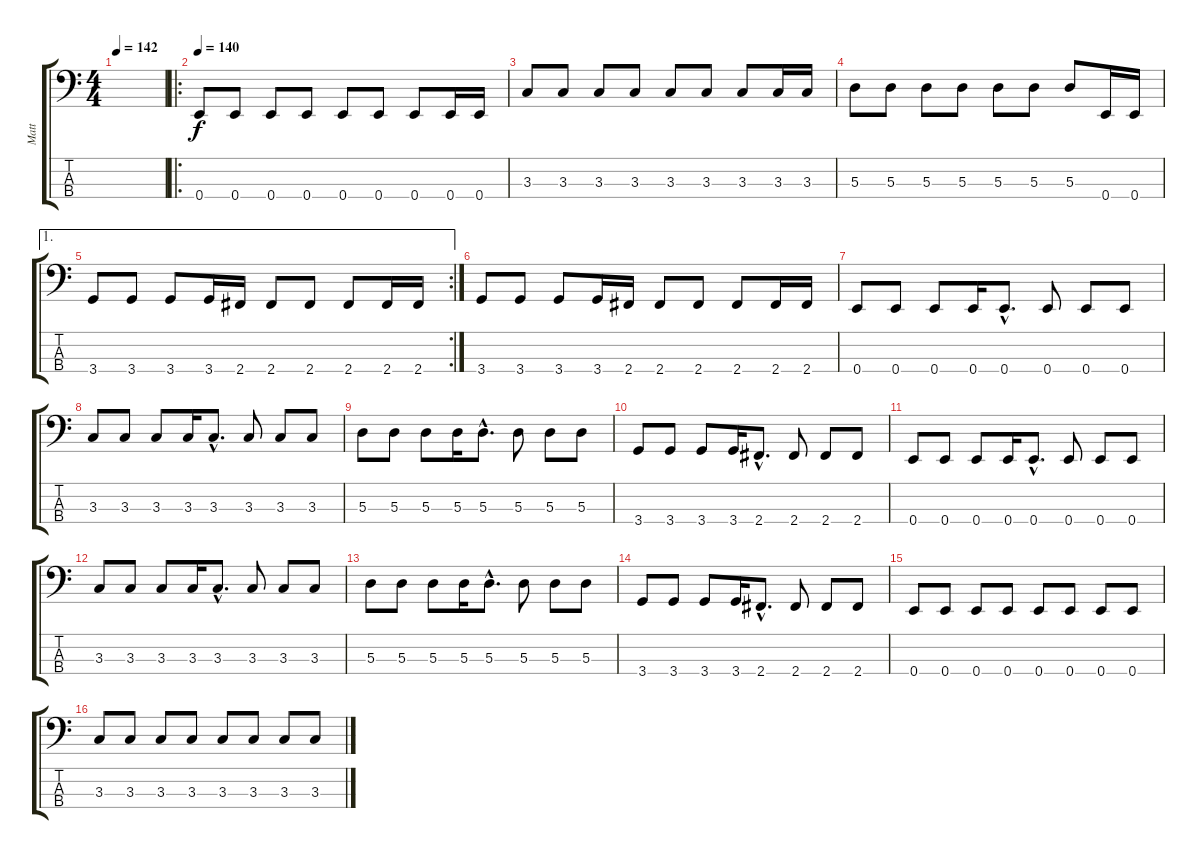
\track ("Matt" "Matt") {instrument electricbassfinger}
\staff {score tabs}
\tuning (G2 D2 A1 E1) {hide}
\ts (4 4)
\tempo 142
\clef f4
\ks c
|
\ro
\tempo 140
0.4.8 0.4.8 0.4.8 0.4.8 0.4.8 0.4.8 0.4.8 0.4.16 0.4.16 |
3.3.8 3.3.8 3.3.8 3.3.8 3.3.8 3.3.8 3.3.8 3.3.16 3.3.16 |
5.3.8 5.3.8 5.3.8 5.3.8 5.3.8 5.3.8 5.3.8 0.4.16 0.4.16 |
\ae 1
\rc 2
3.4.8 3.4.8 3.4.8 3.4.16 2.4.16 2.4.8 2.4.8 2.4.8 2.4.16 2.4.16 |
3.4.8 3.4.8 3.4.8 3.4.16 2.4.16 2.4.8 2.4.8 2.4.8 2.4.16 2.4.16 |
0.4.8 0.4.8 0.4.8 0.4.16 0.4{hac}.8{d} 0.4.8 0.4.8 0.4.8 |
3.3.8 3.3.8 3.3.8 3.3.16 3.3{hac}.8{d} 3.3.8 3.3.8 3.3.8 |
5.3.8 5.3.8 5.3.8 5.3.16 5.3{hac}.8{d} 5.3.8 5.3.8 5.3.8 |
3.4.8 3.4.8 3.4.8 3.4.16 2.4{hac}.8{d} 2.4.8 2.4.8 2.4.8 |
0.4.8 0.4.8 0.4.8 0.4.16 0.4{hac}.8{d} 0.4.8 0.4.8 0.4.8 |
3.3.8 3.3.8 3.3.8 3.3.16 3.3{hac}.8{d} 3.3.8 3.3.8 3.3.8 |
5.3.8 5.3.8 5.3.8 5.3.16 5.3{hac}.8{d} 5.3.8 5.3.8 5.3.8 |
3.4.8 3.4.8 3.4.8 3.4.16 2.4{hac}.8{d} 2.4.8 2.4.8 2.4.8 |
0.4.8 0.4.8 0.4.8 0.4.8 0.4.8 0.4.8 0.4.8 0.4.8 |
3.3.8 3.3.8 3.3.8 3.3.8 3.3.8 3.3.8 3.3.8 3.3.8
